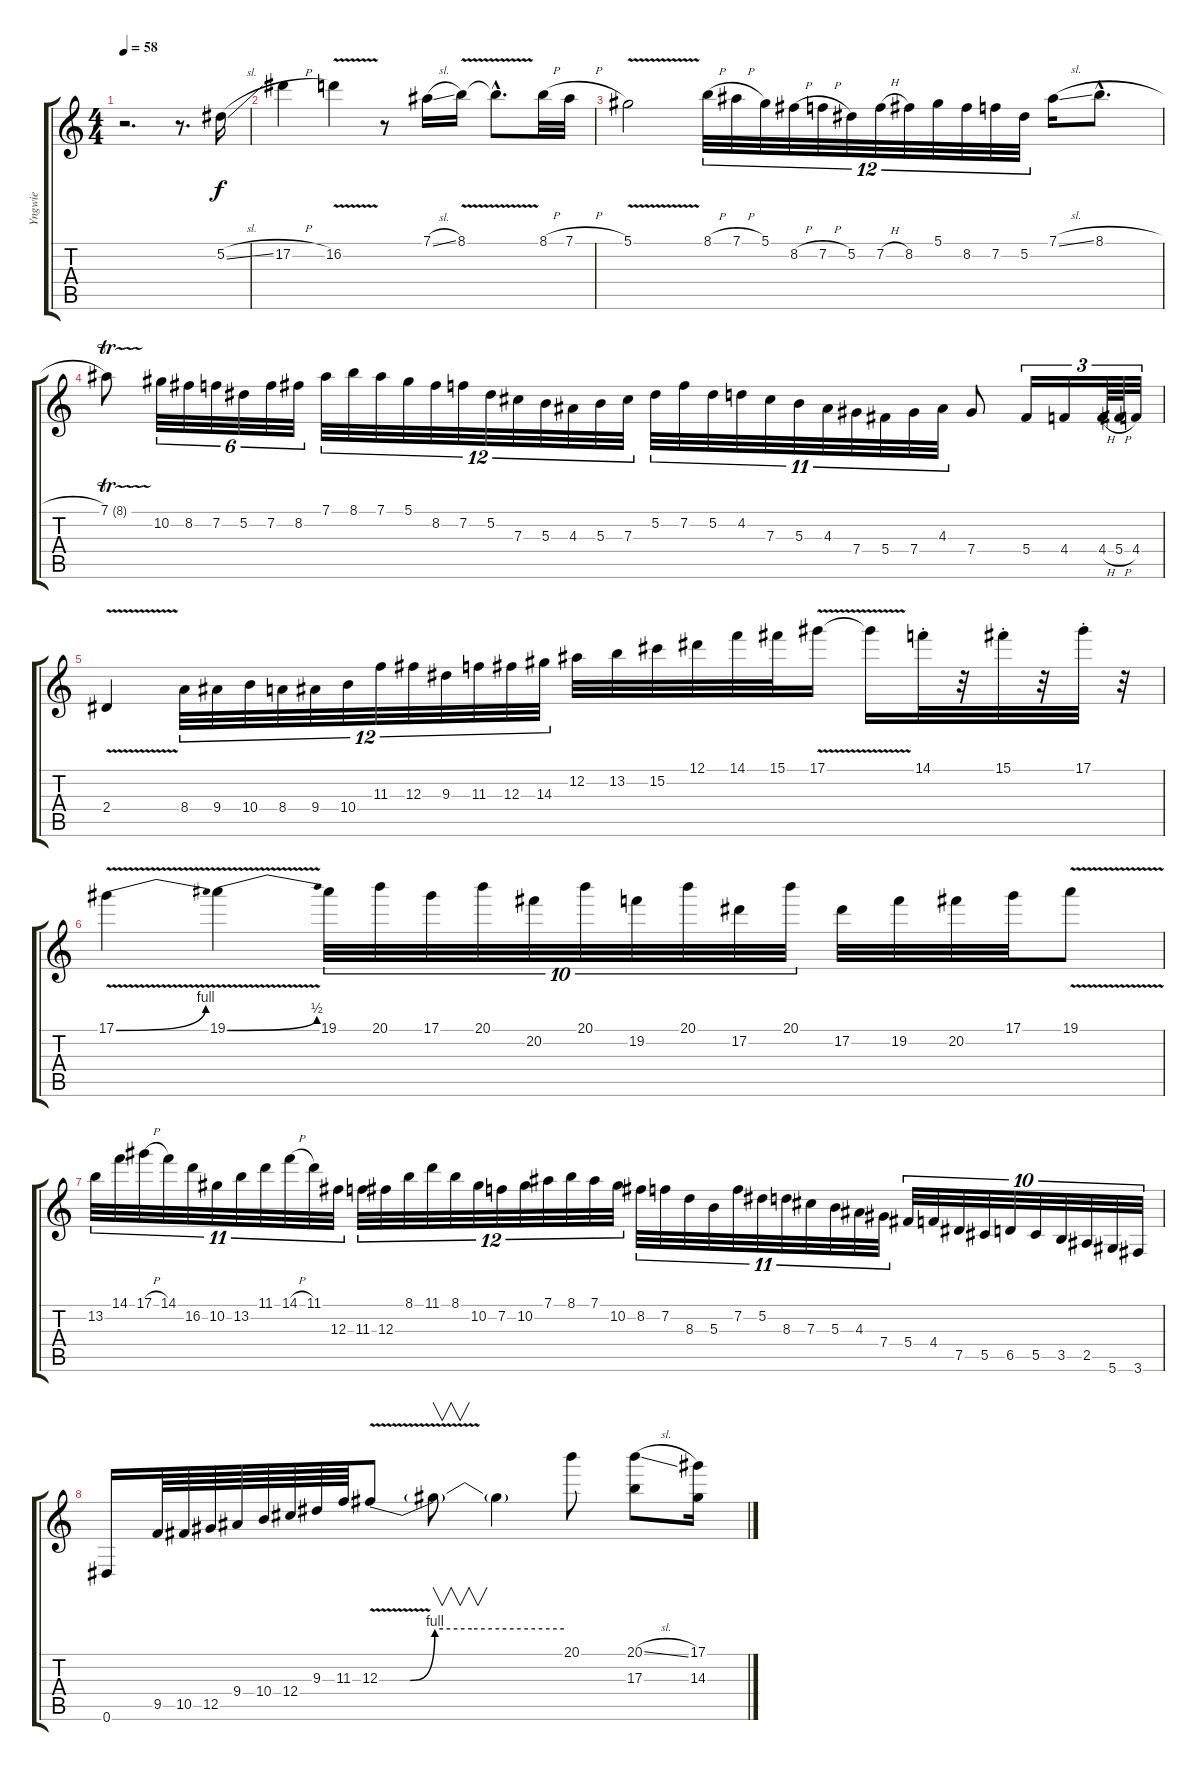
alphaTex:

\track ("Yngwie" "Yngwie") {instrument overdrivenguitar}
\staff {score tabs}
\tuning (Eb4 Bb3 Gb3 Db3 Ab2 Eb2) {hide}
\ts (4 4)
\tempo 58
\clef g2
\ks c
r.2{d dy f instrument overdrivenguitar} r.8{d} 5.2{sl}.16 |
17.2{h}.4 16.2{v}.4 r.8 7.1{sl}.16 8.1{v}.16 8.1{hac t}.8{d} 8.1{h}.32 7.1{h}.32 |
5.1{v}.2 8.1{h}.32{tu (12 8)} 7.1{h}.32{tu (12 8)} 5.1.32{tu (12 8)} 8.2{h}.32{tu (12 8)} 7.2{h}.32{tu (12 8)} 5.2.32{tu (12 8)} 7.2{h}.32{tu (12 8)} 8.2.32{tu (12 8)} 5.1.32{tu (12 8)} 8.2.32{tu (12 8)} 7.2.32{tu (12 8)} 5.2.32{tu (12 8)} 7.1{sl}.16 8.1{h hac}.8{d} |
7.1{tr (8 32)}.8 10.2.32{tu (6 4)} 8.2.32{tu (6 4)} 7.2.32{tu (6 4)} 5.2.32{tu (6 4)} 7.2.32{tu (6 4)} 8.2.32{tu (6 4)} 7.1.32{tu (12 8)} 8.1.32{tu (12 8)} 7.1.32{tu (12 8)} 5.1.32{tu (12 8)} 8.2.32{tu (12 8)} 7.2.32{tu (12 8)} 5.2.32{tu (12 8)} 7.3.32{tu (12 8)} 5.3.32{tu (12 8)} 4.3.32{tu (12 8)} 5.3.32{tu (12 8)} 7.3.32{tu (12 8)} 5.2.32{tu (11 8)} 7.2.32{tu (11 8)} 5.2.32{tu (11 8)} 4.2.32{tu (11 8)} 7.3.32{tu (11 8)} 5.3.32{tu (11 8)} 4.3.32{tu (11 8)} 7.4.32{tu (11 8)} 5.4.32{tu (11 8)} 7.4.32{tu (11 8)} 4.3.32{tu (11 8)} 7.4.8 5.4.16{tu (3 2)} 4.4.16{tu (3 2)} 4.4{h}.64{tu (3 2)} 5.4{h}.64{tu (3 2)} 4.4.32{tu (3 2)} |
2.4{v}.4 8.4.32{tu (12 8)} 9.4.32{tu (12 8)} 10.4.32{tu (12 8)} 8.4.32{tu (12 8)} 9.4.32{tu (12 8)} 10.4.32{tu (12 8)} 11.3.32{tu (12 8)} 12.3.32{tu (12 8)} 9.3.32{tu (12 8)} 11.3.32{tu (12 8)} 12.3.32{tu (12 8)} 14.3.32{tu (12 8)} 12.2.32 13.2.32 15.2.32 12.1.32 14.1.32 15.1.32 17.1{v}.16 17.1{t}.16 14.1{st}.32 r.32 15.1{st}.32 r.32 17.1{st}.32 r.32 |
17.1{be (bend 0 0 60 4) v}.4 19.1{be (bend 0 0 60 2) v}.4 19.1.32{tu (10 8)} 20.1.32{tu (10 8)} 17.1.32{tu (10 8)} 20.1.32{tu (10 8)} 20.2.32{tu (10 8)} 20.1.32{tu (10 8)} 19.2.32{tu (10 8)} 20.1.32{tu (10 8)} 17.2.32{tu (10 8)} 20.1.32{tu (10 8)} 17.2.32 19.2.32 20.2.32 17.1.32 19.1{v}.8 |
13.2.32{tu (11 8)} 14.1.32{tu (11 8)} 17.1{h}.32{tu (11 8)} 14.1.32{tu (11 8)} 16.2.32{tu (11 8)} 10.2.32{tu (11 8)} 13.2.32{tu (11 8)} 11.1.32{tu (11 8)} 14.1{h}.32{tu (11 8)} 11.1.32{tu (11 8)} 12.3.32{tu (11 8)} 11.3.32{tu (12 8)} 12.3.32{tu (12 8)} 8.1.32{tu (12 8)} 11.1.32{tu (12 8)} 8.1.32{tu (12 8)} 10.2.32{tu (12 8)} 7.2.32{tu (12 8)} 10.2.32{tu (12 8)} 7.1.32{tu (12 8)} 8.1.32{tu (12 8)} 7.1.32{tu (12 8)} 10.2.32{tu (12 8)} 8.2.32{tu (11 8)} 7.2.32{tu (11 8)} 8.3.32{tu (11 8)} 5.3.32{tu (11 8)} 7.2.32{tu (11 8)} 5.2.32{tu (11 8)} 8.3.32{tu (11 8)} 7.3.32{tu (11 8)} 5.3.32{tu (11 8)} 4.3.32{tu (11 8)} 7.4.32{tu (11 8)} 5.4.32{tu (10 8)} 4.4.32{tu (10 8)} 7.5.32{tu (10 8)} 5.5.32{tu (10 8)} 6.5.32{tu (10 8)} 5.5.32{tu (10 8)} 3.5.32{tu (10 8)} 2.5.32{tu (10 8)} 5.6.32{tu (10 8)} 3.6.32{tu (10 8)} |
0.6.16 9.5.64 10.5.64 12.5.64 9.4.64 10.4.64 12.4.64 9.3.64 11.3.64 12.3{be (custom 0 0 10 0 18 4 30 4 60 4) v}.8 12.3{t}.8{v} 12.3{t}.4 20.1.8 (20.1{sl} 17.3).8 (17.1 14.3).16
